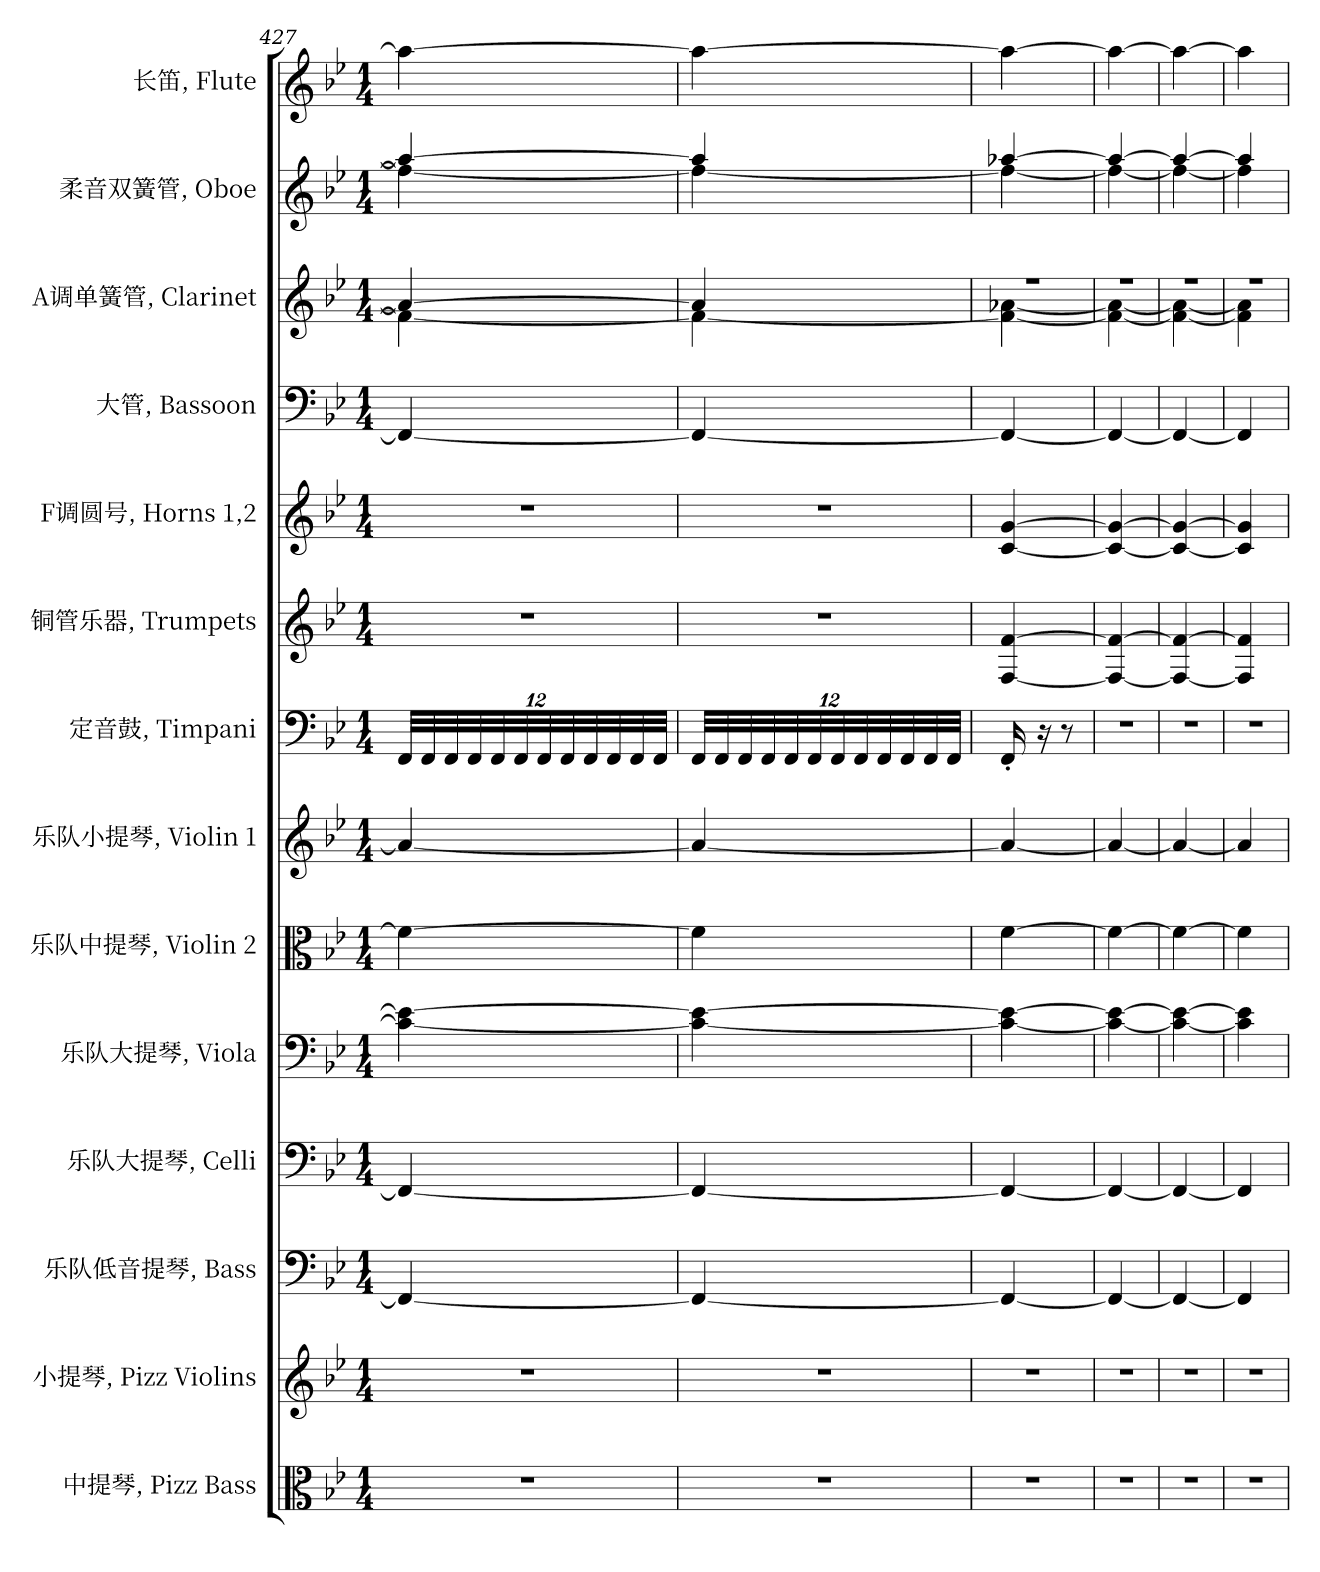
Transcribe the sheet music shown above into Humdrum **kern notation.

**kern	**kern	**kern	**kern	**kern	**kern	**kern	**kern	**kern	**kern	**kern	**kern	**kern	**kern
*part14	*part13	*part12	*part11	*part10	*part9	*part8	*part7	*part6	*part5	*part4	*part3	*part2	*part1
*staff14	*staff13	*staff12	*staff11	*staff10	*staff9	*staff8	*staff7	*staff6	*staff5	*staff4	*staff3	*staff2	*staff1
*I"中提琴, Pizz Bass	*I"小提琴, Pizz Violins	*I"乐队低音提琴, Bass	*I"乐队大提琴, Celli	*I"乐队大提琴, Viola	*I"乐队中提琴, Violin 2	*I"乐队小提琴, Violin 1	*I"定音鼓, Timpani	*I"铜管乐器, Trumpets	*I"F调圆号, Horns 1,2	*I"大管, Bassoon	*I"A调单簧管, Clarinet	*I"柔音双簧管, Oboe	*I"长笛, Flute
*	*I'Vln.	*	*	*	*	*	*I'Timp.	*	*I'F Hn.	*I'Bsn.	*I'A Cl.	*	*I'Fl.
*clefC3	*clefG2	*clefF4	*clefF4	*clefF4	*clefC3	*clefG2	*clefF4	*clefG2	*clefG2	*clefF4	*clefG2	*clefG2	*clefG2
*	*	*ITrd7c12	*	*	*	*	*	*	*ITrd4c7	*	*ITrd2c3	*ITrd2c3	*
*k[b-e-]	*k[b-e-]	*k[b-e-]	*k[b-e-]	*k[b-e-]	*k[b-e-]	*k[b-e-]	*k[b-e-]	*k[b-e-]	*k[b-e-a-]	*k[b-e-]	*k[f#]	*k[f#]	*k[b-e-]
*M1/4	*M1/4	*M1/4	*M1/4	*M1/4	*M1/4	*M1/4	*M1/4	*M1/4	*M1/4	*M1/4	*M1/4	*M1/4	*M1/4
*	*	*	*	*	*	*	*Xbrackettup	*	*	*	*	*	*
=427	=427	=427	=427	=427	=427	=427	=427	=427	=427	=427	=427	=427	=427
*	*	*	*	*	*	*	*	*	*	*	*^	*^	*
4r	4r	4FFF/_	4FF/_	4c\_ 4e-\_	4f#\_	4a/_	48FF/LLL	4r	4r	4FF/_	4f#/_	4d#\_	4ff#/_	4dd#\_	4aa\_
.	.	.	.	.	.	.	48FF/	.	.	.	.	.	.	.	.
.	.	.	.	.	.	.	48FF/	.	.	.	.	.	.	.	.
.	.	.	.	.	.	.	48FF/	.	.	.	.	.	.	.	.
.	.	.	.	.	.	.	48FF/	.	.	.	.	.	.	.	.
.	.	.	.	.	.	.	48FF/	.	.	.	.	.	.	.	.
.	.	.	.	.	.	.	48FF/	.	.	.	.	.	.	.	.
.	.	.	.	.	.	.	48FF/	.	.	.	.	.	.	.	.
.	.	.	.	.	.	.	48FF/	.	.	.	.	.	.	.	.
.	.	.	.	.	.	.	48FF/	.	.	.	.	.	.	.	.
.	.	.	.	.	.	.	48FF/	.	.	.	.	.	.	.	.
.	.	.	.	.	.	.	48FF/JJJ	.	.	.	.	.	.	.	.
!!LO:PB:g=z
=428	=428	=428	=428	=428	=428	=428	=428	=428	=428	=428	=428	=428	=428	=428	=428
4r	4r	4FFF/_	4FF/_	4c\_ 4e-\_	4f#\]	4a/_	48FF/LLL	4r	4r	4FF/_	4f#/]	4d#\_	4ff#/]	4dd#\_	4aa\_
.	.	.	.	.	.	.	48FF/	.	.	.	.	.	.	.	.
.	.	.	.	.	.	.	48FF/	.	.	.	.	.	.	.	.
.	.	.	.	.	.	.	48FF/	.	.	.	.	.	.	.	.
.	.	.	.	.	.	.	48FF/	.	.	.	.	.	.	.	.
.	.	.	.	.	.	.	48FF/	.	.	.	.	.	.	.	.
.	.	.	.	.	.	.	48FF/	.	.	.	.	.	.	.	.
.	.	.	.	.	.	.	48FF/	.	.	.	.	.	.	.	.
.	.	.	.	.	.	.	48FF/	.	.	.	.	.	.	.	.
.	.	.	.	.	.	.	48FF/	.	.	.	.	.	.	.	.
.	.	.	.	.	.	.	48FF/	.	.	.	.	.	.	.	.
.	.	.	.	.	.	.	48FF/JJJ	.	.	.	.	.	.	.	.
=429	=429	=429	=429	=429	=429	=429	=429	=429	=429	=429	=429	=429	=429	=429	=429
*	*	*	*	*	*	*	*	*	*	*	*	*	*	*	*MM56
4r	4r	4FFF/_	4FF/_	4c\_ 4e-\_	[4f\	4a/_	16FF'/	[4F/ [4f/	[4F/ [4c/	4FF/_	4r	4d#\_ [4fn\	[4ffn/	4dd#\_	4aa\_
.	.	.	.	.	.	.	16r	.	.	.	.	.	.	.	.
.	.	.	.	.	.	.	8r	.	.	.	.	.	.	.	.
=430	=430	=430	=430	=430	=430	=430	=430	=430	=430	=430	=430	=430	=430	=430	=430
4r	4r	4FFF/_	4FF/_	4c\_ 4e-\_	4f\_	4a/_	4r	4F/_ 4f/_	4F/_ 4c/_	4FF/_	4r	4d#\_ 4f\_	4ff/_	4dd#\_	4aa\_
=431	=431	=431	=431	=431	=431	=431	=431	=431	=431	=431	=431	=431	=431	=431	=431
4r	4r	4FFF/_	4FF/_	4c\_ 4e-\_	4f\_	4a/_	4r	4F/_ 4f/_	4F/_ 4c/_	4FF/_	4r	4d#\_ 4f\_	4ff/_	4dd#\_	4aa\_
=432	=432	=432	=432	=432	=432	=432	=432	=432	=432	=432	=432	=432	=432	=432	=432
4r	4r	4FFF/]	4FF/]	4c\] 4e-\]	4f\]	4a/]	4r	4F/] 4f/]	4F/] 4c/]	4FF/]	4r	4d#\] 4f\]	4ff/]	4dd#\]	4aa\]
*	*	*	*	*	*	*	*	*	*	*	*v	*v	*	*	*
*	*	*	*	*	*	*	*	*	*	*	*	*v	*v	*
=	=	=	=	=	=	=	=	=	=	=	=	=	=
*-	*-	*-	*-	*-	*-	*-	*-	*-	*-	*-	*-	*-	*-
